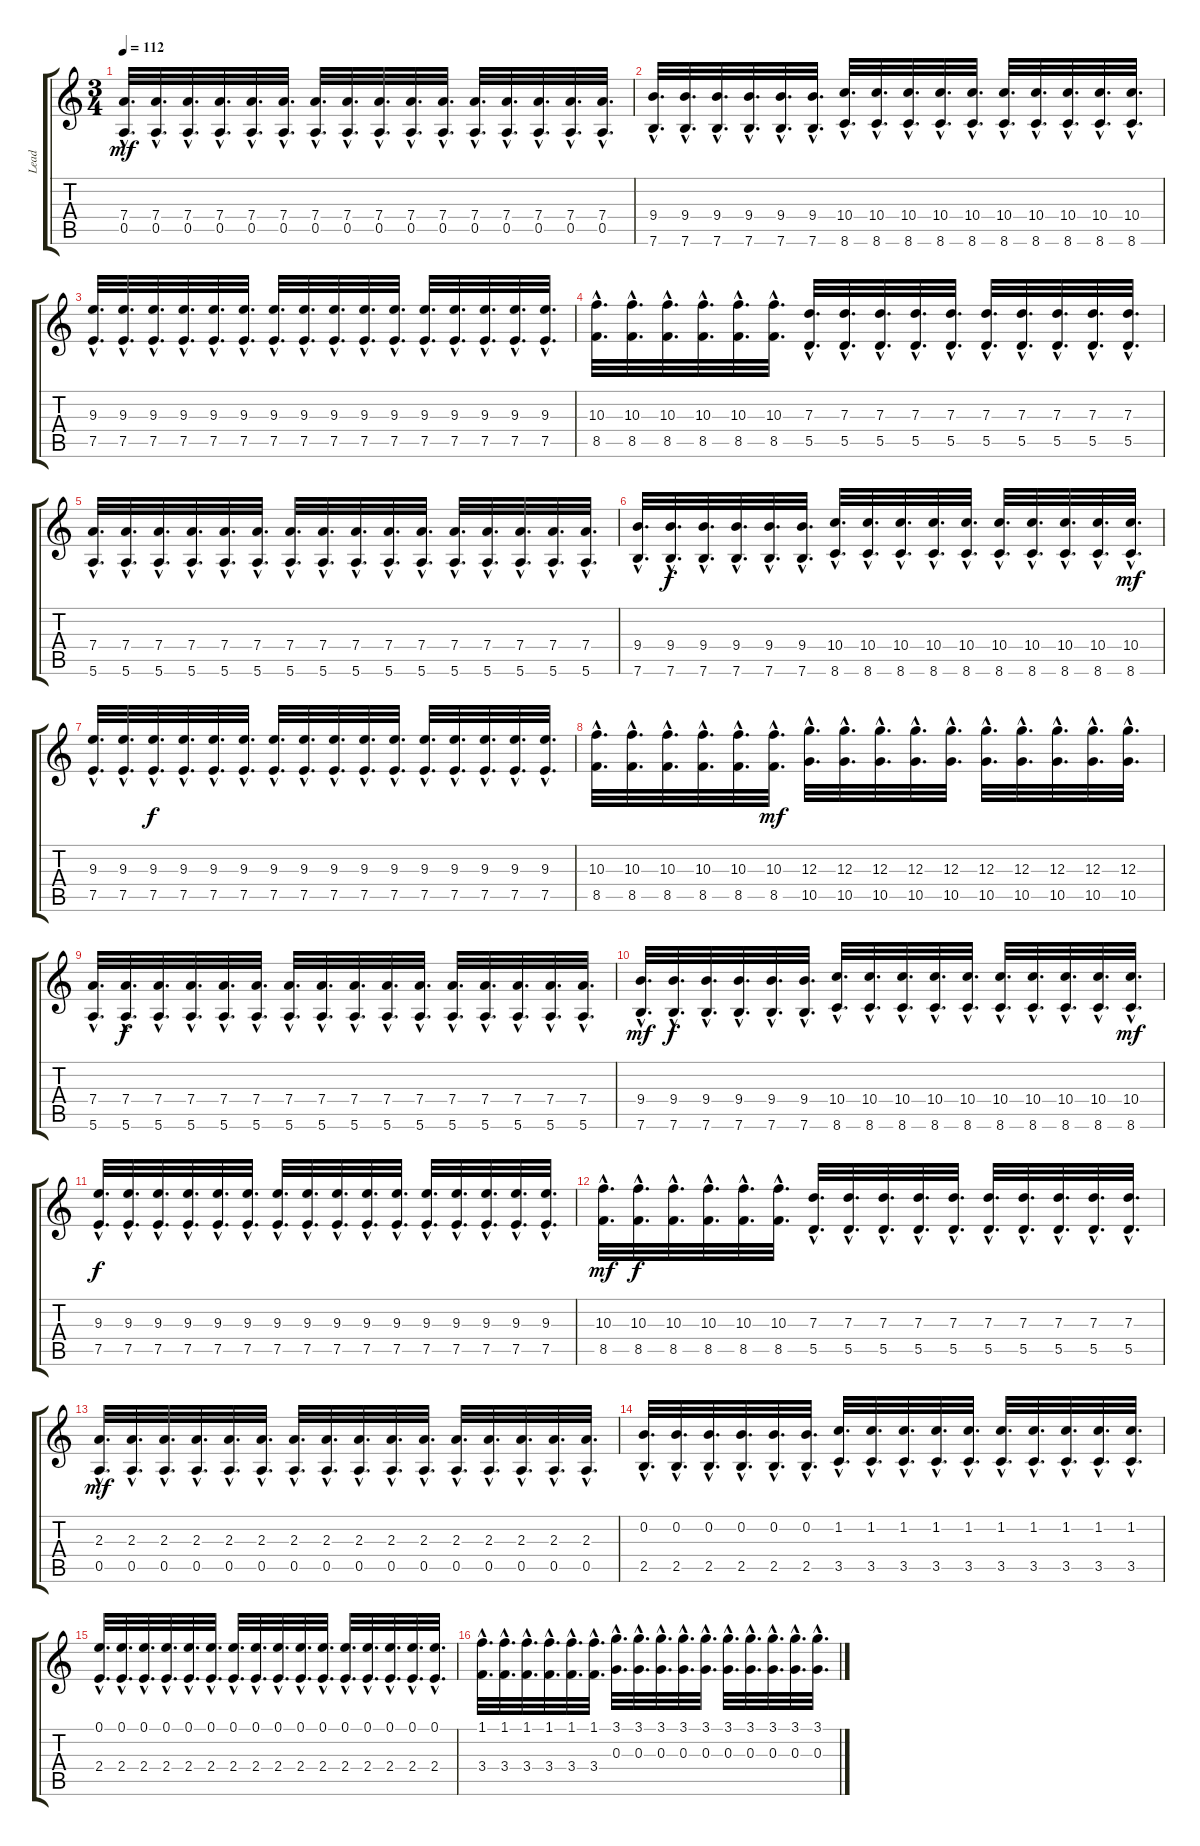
\track ("Lead" "Lead") {instrument overdrivenguitar}
\staff {score tabs}
\tuning (E4 B3 G3 D3 A2 E2) {hide}
\ts (3 4)
\tempo 112
\clef g2
\ks c
(7.4{hac} 0.5{hac}).32{d dy mf} (7.4{hac} 0.5{hac}).32{d} (7.4{hac} 0.5{hac}).32{d} (7.4{hac} 0.5{hac}).32{d} (7.4{hac} 0.5{hac}).32{d} (7.4{hac} 0.5{hac}).32{d} (7.4{hac} 0.5{hac}).32{d} (7.4{hac} 0.5{hac}).32{d} (7.4{hac} 0.5{hac}).32{d} (7.4{hac} 0.5{hac}).32{d} (7.4{hac} 0.5{hac}).32{d} (7.4{hac} 0.5{hac}).32{d} (7.4{hac} 0.5{hac}).32{d} (7.4{hac} 0.5{hac}).32{d} (7.4{hac} 0.5{hac}).32{d} (7.4{hac} 0.5{hac}).32{d} |
(9.4{hac} 7.6{hac}).32{d} (9.4{hac} 7.6{hac}).32{d} (9.4{hac} 7.6{hac}).32{d} (9.4{hac} 7.6{hac}).32{d} (9.4{hac} 7.6{hac}).32{d} (9.4{hac} 7.6{hac}).32{d} (10.4{hac} 8.6{hac}).32{d} (10.4{hac} 8.6{hac}).32{d} (10.4{hac} 8.6{hac}).32{d} (10.4{hac} 8.6{hac}).32{d} (10.4{hac} 8.6{hac}).32{d} (10.4{hac} 8.6{hac}).32{d} (10.4{hac} 8.6{hac}).32{d} (10.4{hac} 8.6{hac}).32{d} (10.4{hac} 8.6{hac}).32{d} (10.4{hac} 8.6{hac}).32{d} |
(9.3{hac} 7.5{hac}).32{d} (9.3{hac} 7.5{hac}).32{d} (9.3{hac} 7.5{hac}).32{d} (9.3{hac} 7.5{hac}).32{d} (9.3{hac} 7.5{hac}).32{d} (9.3{hac} 7.5{hac}).32{d} (9.3{hac} 7.5{hac}).32{d} (9.3{hac} 7.5{hac}).32{d} (9.3{hac} 7.5{hac}).32{d} (9.3{hac} 7.5{hac}).32{d} (9.3{hac} 7.5{hac}).32{d} (9.3{hac} 7.5{hac}).32{d} (9.3{hac} 7.5{hac}).32{d} (9.3{hac} 7.5{hac}).32{d} (9.3{hac} 7.5{hac}).32{d} (9.3{hac} 7.5{hac}).32{d} |
(10.3{hac} 8.5{hac}).32{d} (10.3{hac} 8.5{hac}).32{d} (10.3{hac} 8.5{hac}).32{d} (10.3{hac} 8.5{hac}).32{d} (10.3{hac} 8.5{hac}).32{d} (10.3{hac} 8.5{hac}).32{d} (7.3{hac} 5.5{hac}).32{d} (7.3{hac} 5.5{hac}).32{d} (7.3{hac} 5.5{hac}).32{d} (7.3{hac} 5.5{hac}).32{d} (7.3{hac} 5.5{hac}).32{d} (7.3{hac} 5.5{hac}).32{d} (7.3{hac} 5.5{hac}).32{d} (7.3{hac} 5.5{hac}).32{d} (7.3{hac} 5.5{hac}).32{d} (7.3{hac} 5.5{hac}).32{d} |
(7.4{hac} 5.6{hac}).32{d} (7.4{hac} 5.6{hac}).32{d} (7.4{hac} 5.6{hac}).32{d} (7.4{hac} 5.6{hac}).32{d} (7.4{hac} 5.6{hac}).32{d} (7.4{hac} 5.6{hac}).32{d} (7.4{hac} 5.6{hac}).32{d} (7.4{hac} 5.6{hac}).32{d} (7.4{hac} 5.6{hac}).32{d} (7.4{hac} 5.6{hac}).32{d} (7.4{hac} 5.6{hac}).32{d} (7.4{hac} 5.6{hac}).32{d} (7.4{hac} 5.6{hac}).32{d} (7.4{hac} 5.6{hac}).32{d} (7.4{hac} 5.6{hac}).32{d} (7.4{hac} 5.6{hac}).32{d} |
(9.4{hac} 7.6{hac}).32{d} (9.4{hac} 7.6{hac}).32{d dy f} (9.4{hac} 7.6{hac}).32{d} (9.4{hac} 7.6{hac}).32{d} (9.4{hac} 7.6{hac}).32{d} (9.4{hac} 7.6{hac}).32{d} (10.4{hac} 8.6{hac}).32{d} (10.4{hac} 8.6{hac}).32{d} (10.4{hac} 8.6{hac}).32{d} (10.4{hac} 8.6{hac}).32{d} (10.4{hac} 8.6{hac}).32{d} (10.4{hac} 8.6{hac}).32{d} (10.4{hac} 8.6{hac}).32{d} (10.4{hac} 8.6{hac}).32{d} (10.4{hac} 8.6{hac}).32{d} (10.4{hac} 8.6{hac}).32{d dy mf} |
(9.3{hac} 7.5{hac}).32{d} (9.3{hac} 7.5{hac}).32{d} (9.3{hac} 7.5{hac}).32{d dy f} (9.3{hac} 7.5{hac}).32{d} (9.3{hac} 7.5{hac}).32{d} (9.3{hac} 7.5{hac}).32{d} (9.3{hac} 7.5{hac}).32{d} (9.3{hac} 7.5{hac}).32{d} (9.3{hac} 7.5{hac}).32{d} (9.3{hac} 7.5{hac}).32{d} (9.3{hac} 7.5{hac}).32{d} (9.3{hac} 7.5{hac}).32{d} (9.3{hac} 7.5{hac}).32{d} (9.3{hac} 7.5{hac}).32{d} (9.3{hac} 7.5{hac}).32{d} (9.3{hac} 7.5{hac}).32{d} |
(10.3{hac} 8.5{hac}).32{d} (10.3{hac} 8.5{hac}).32{d} (10.3{hac} 8.5{hac}).32{d} (10.3{hac} 8.5{hac}).32{d} (10.3{hac} 8.5{hac}).32{d} (10.3{hac} 8.5{hac}).32{d dy mf} (12.3{hac} 10.5{hac}).32{d} (12.3{hac} 10.5{hac}).32{d} (12.3{hac} 10.5{hac}).32{d} (12.3{hac} 10.5{hac}).32{d} (12.3{hac} 10.5{hac}).32{d} (12.3{hac} 10.5{hac}).32{d} (12.3{hac} 10.5{hac}).32{d} (12.3{hac} 10.5{hac}).32{d} (12.3{hac} 10.5{hac}).32{d} (12.3{hac} 10.5{hac}).32{d} |
(7.4{hac} 5.6{hac}).32{d} (7.4{hac} 5.6{hac}).32{d dy f} (7.4{hac} 5.6{hac}).32{d} (7.4{hac} 5.6{hac}).32{d} (7.4{hac} 5.6{hac}).32{d} (7.4{hac} 5.6{hac}).32{d} (7.4{hac} 5.6{hac}).32{d} (7.4{hac} 5.6{hac}).32{d} (7.4{hac} 5.6{hac}).32{d} (7.4{hac} 5.6{hac}).32{d} (7.4{hac} 5.6{hac}).32{d} (7.4{hac} 5.6{hac}).32{d} (7.4{hac} 5.6{hac}).32{d} (7.4{hac} 5.6{hac}).32{d} (7.4{hac} 5.6{hac}).32{d} (7.4{hac} 5.6{hac}).32{d} |
(9.4{hac} 7.6{hac}).32{d dy mf} (9.4{hac} 7.6{hac}).32{d dy f} (9.4{hac} 7.6{hac}).32{d} (9.4{hac} 7.6{hac}).32{d} (9.4{hac} 7.6{hac}).32{d} (9.4{hac} 7.6{hac}).32{d} (10.4{hac} 8.6{hac}).32{d} (10.4{hac} 8.6{hac}).32{d} (10.4{hac} 8.6{hac}).32{d} (10.4{hac} 8.6{hac}).32{d} (10.4{hac} 8.6{hac}).32{d} (10.4{hac} 8.6{hac}).32{d} (10.4{hac} 8.6{hac}).32{d} (10.4{hac} 8.6{hac}).32{d} (10.4{hac} 8.6{hac}).32{d} (10.4{hac} 8.6{hac}).32{d dy mf} |
(9.3{hac} 7.5{hac}).32{d dy f} (9.3{hac} 7.5{hac}).32{d} (9.3{hac} 7.5{hac}).32{d} (9.3{hac} 7.5{hac}).32{d} (9.3{hac} 7.5{hac}).32{d} (9.3{hac} 7.5{hac}).32{d} (9.3{hac} 7.5{hac}).32{d} (9.3{hac} 7.5{hac}).32{d} (9.3{hac} 7.5{hac}).32{d} (9.3{hac} 7.5{hac}).32{d} (9.3{hac} 7.5{hac}).32{d} (9.3{hac} 7.5{hac}).32{d} (9.3{hac} 7.5{hac}).32{d} (9.3{hac} 7.5{hac}).32{d} (9.3{hac} 7.5{hac}).32{d} (9.3{hac} 7.5{hac}).32{d} |
(10.3{hac} 8.5{hac}).32{d dy mf} (10.3{hac} 8.5{hac}).32{d dy f} (10.3{hac} 8.5{hac}).32{d} (10.3{hac} 8.5{hac}).32{d} (10.3{hac} 8.5{hac}).32{d} (10.3{hac} 8.5{hac}).32{d} (7.3{hac} 5.5{hac}).32{d} (7.3{hac} 5.5{hac}).32{d} (7.3{hac} 5.5{hac}).32{d} (7.3{hac} 5.5{hac}).32{d} (7.3{hac} 5.5{hac}).32{d} (7.3{hac} 5.5{hac}).32{d} (7.3{hac} 5.5{hac}).32{d} (7.3{hac} 5.5{hac}).32{d} (7.3{hac} 5.5{hac}).32{d} (7.3{hac} 5.5{hac}).32{d} |
(2.3{hac} 0.5{hac}).32{d dy mf} (2.3{hac} 0.5{hac}).32{d} (2.3{hac} 0.5{hac}).32{d} (2.3{hac} 0.5{hac}).32{d} (2.3{hac} 0.5{hac}).32{d} (2.3{hac} 0.5{hac}).32{d} (2.3{hac} 0.5{hac}).32{d} (2.3{hac} 0.5{hac}).32{d} (2.3{hac} 0.5{hac}).32{d} (2.3{hac} 0.5{hac}).32{d} (2.3{hac} 0.5{hac}).32{d} (2.3{hac} 0.5{hac}).32{d} (2.3{hac} 0.5{hac}).32{d} (2.3{hac} 0.5{hac}).32{d} (2.3{hac} 0.5{hac}).32{d} (2.3{hac} 0.5{hac}).32{d} |
(0.2{hac} 2.5{hac}).32{d} (0.2{hac} 2.5{hac}).32{d} (0.2{hac} 2.5{hac}).32{d} (0.2{hac} 2.5{hac}).32{d} (0.2{hac} 2.5{hac}).32{d} (0.2{hac} 2.5{hac}).32{d} (1.2{hac} 3.5{hac}).32{d} (1.2{hac} 3.5{hac}).32{d} (1.2{hac} 3.5{hac}).32{d} (1.2{hac} 3.5{hac}).32{d} (1.2{hac} 3.5{hac}).32{d} (1.2{hac} 3.5{hac}).32{d} (1.2{hac} 3.5{hac}).32{d} (1.2{hac} 3.5{hac}).32{d} (1.2{hac} 3.5{hac}).32{d} (1.2{hac} 3.5{hac}).32{d} |
(0.1{hac} 2.4{hac}).32{d} (0.1{hac} 2.4{hac}).32{d} (0.1{hac} 2.4{hac}).32{d} (0.1{hac} 2.4{hac}).32{d} (0.1{hac} 2.4{hac}).32{d} (0.1{hac} 2.4{hac}).32{d} (0.1{hac} 2.4{hac}).32{d} (0.1{hac} 2.4{hac}).32{d} (0.1{hac} 2.4{hac}).32{d} (0.1{hac} 2.4{hac}).32{d} (0.1{hac} 2.4{hac}).32{d} (0.1{hac} 2.4{hac}).32{d} (0.1{hac} 2.4{hac}).32{d} (0.1{hac} 2.4{hac}).32{d} (0.1{hac} 2.4{hac}).32{d} (0.1{hac} 2.4{hac}).32{d} |
(1.1{hac} 3.4{hac}).32{d} (1.1{hac} 3.4{hac}).32{d} (1.1{hac} 3.4{hac}).32{d} (1.1{hac} 3.4{hac}).32{d} (1.1{hac} 3.4{hac}).32{d} (1.1{hac} 3.4{hac}).32{d} (3.1{hac} 0.3{hac}).32{d} (3.1{hac} 0.3{hac}).32{d} (3.1{hac} 0.3{hac}).32{d} (3.1{hac} 0.3{hac}).32{d} (3.1{hac} 0.3{hac}).32{d} (3.1{hac} 0.3{hac}).32{d} (3.1{hac} 0.3{hac}).32{d} (3.1{hac} 0.3{hac}).32{d} (3.1{hac} 0.3{hac}).32{d} (3.1{hac} 0.3{hac}).32{d}
